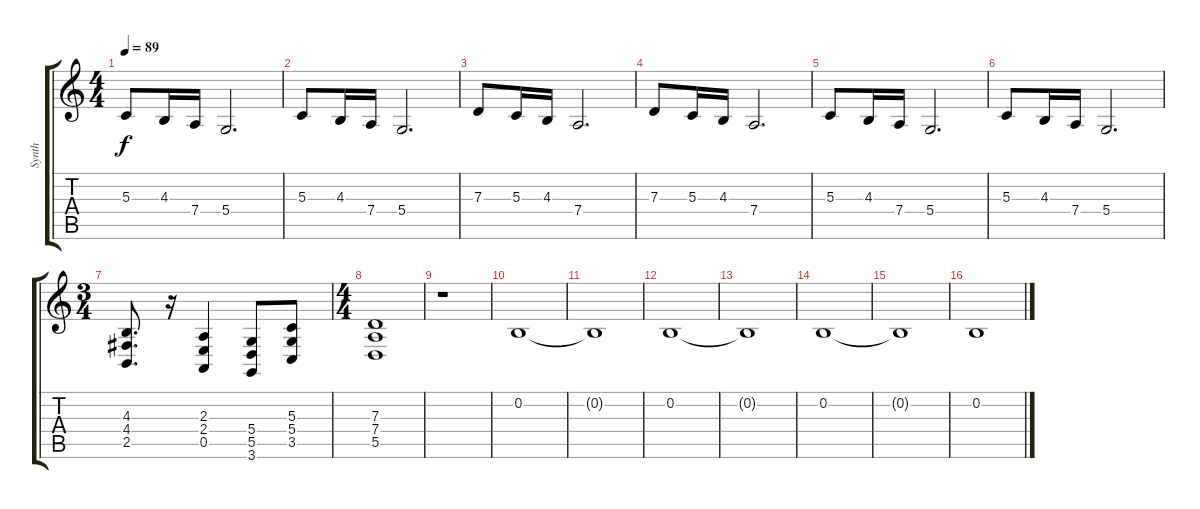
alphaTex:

\track ("Synth" "Synth") {instrument stringensemble2}
\staff {score tabs}
\tuning (E4 B3 G3 D3 A2 E2) {hide}
\ts (4 4)
\tempo 89
\clef g2
\ks c
5.3.8{dy f} 4.3.16 7.4.16 5.4.2{d} |
5.3.8 4.3.16 7.4.16 5.4.2{d} |
7.3.8 5.3.16 4.3.16 7.4.2{d} |
7.3.8 5.3.16 4.3.16 7.4.2{d} |
5.3.8 4.3.16 7.4.16 5.4.2{d} |
5.3.8 4.3.16 7.4.16 5.4.2{d} |
\ts (3 4)
(4.3 4.4 2.5).8{d} r.16 (2.3 2.4 0.5).4 (5.4 5.5 3.6).8 (5.3 5.4 3.5).8 |
\ts (4 4)
(7.3 7.4 5.5).1 |
r.1 |
0.2.1 |
0.2{t}.1 |
0.2.1 |
0.2{t}.1 |
0.2.1 |
0.2{t}.1 |
0.2.1
